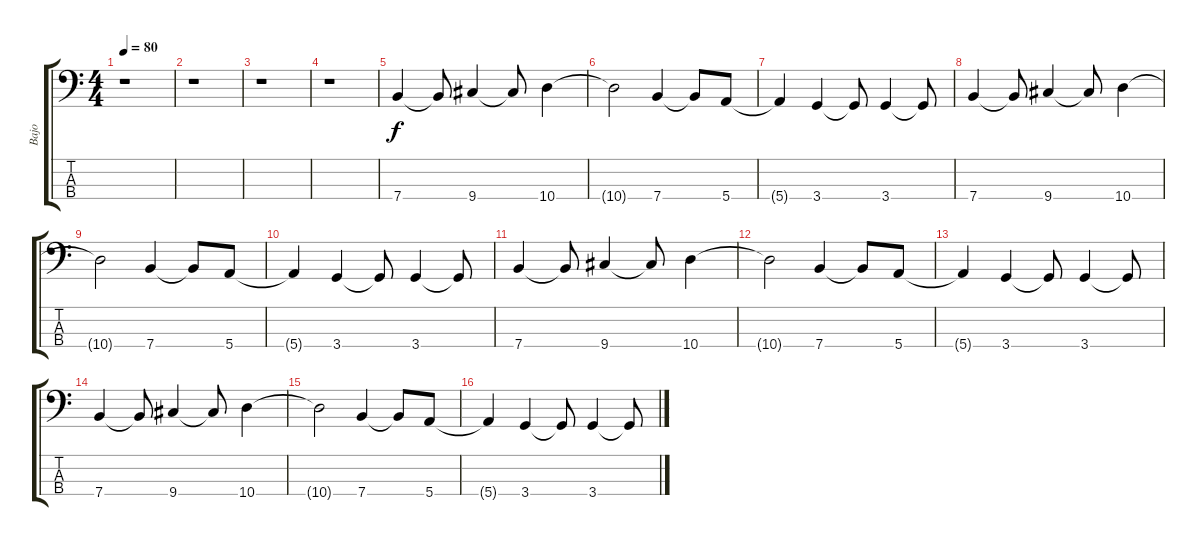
\track ("Bajo" "Bajo") {instrument electricbasspick}
\staff {score tabs}
\tuning (G2 D2 A1 E1) {hide}
\ts (4 4)
\tempo 80
\clef f4
\ks c
r.1{dy f instrument electricbasspick} |
r.1 |
r.1 |
r.1 |
7.4.4 7.4{t}.8 9.4.4 9.4{t}.8 10.4.4 |
10.4{t}.2 7.4.4 7.4{t}.8 5.4.8 |
5.4{t}.4 3.4.4 3.4{t}.8 3.4.4 3.4{t}.8 |
7.4.4 7.4{t}.8 9.4.4 9.4{t}.8 10.4.4 |
10.4{t}.2 7.4.4 7.4{t}.8 5.4.8 |
5.4{t}.4 3.4.4 3.4{t}.8 3.4.4 3.4{t}.8 |
7.4.4 7.4{t}.8 9.4.4 9.4{t}.8 10.4.4 |
10.4{t}.2 7.4.4 7.4{t}.8 5.4.8 |
5.4{t}.4 3.4.4 3.4{t}.8 3.4.4 3.4{t}.8 |
7.4.4 7.4{t}.8 9.4.4 9.4{t}.8 10.4.4 |
10.4{t}.2 7.4.4 7.4{t}.8 5.4.8 |
5.4{t}.4 3.4.4 3.4{t}.8 3.4.4 3.4{t}.8
